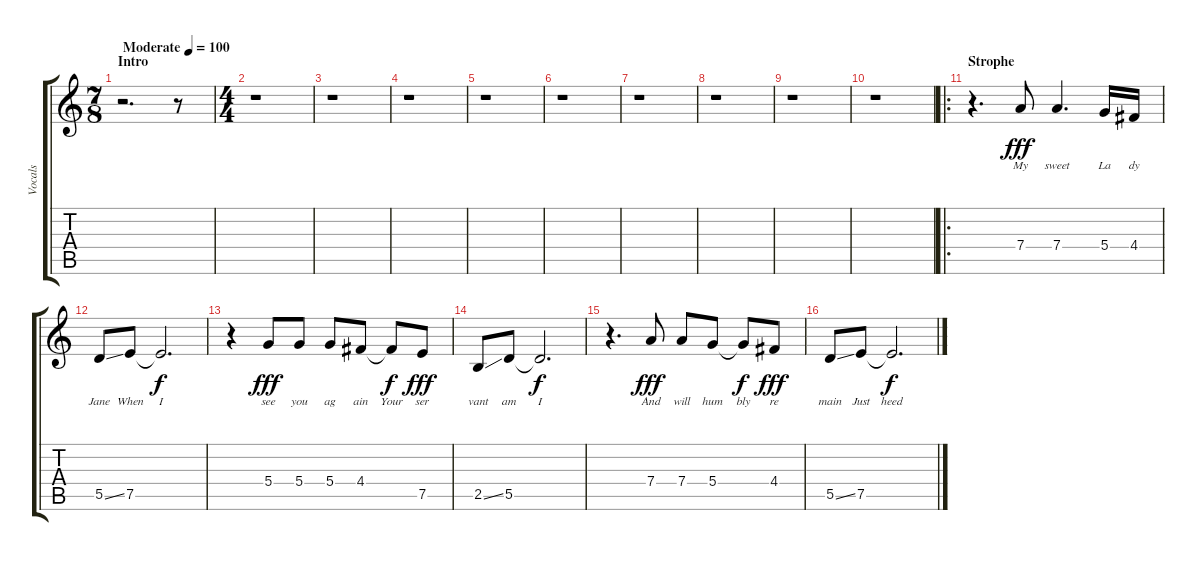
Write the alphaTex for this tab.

\track ("Vocals" "Vocals") {instrument acousticguitarsteel}
\staff {score tabs}
\tuning (E4 B3 G3 D3 A2 E2) {hide}
\ts (7 8)
\section ("" "Intro")
\tempo (100 "Moderate")
\clef g2
\ks c
r.2{d dy fff instrument acousticguitarsteel} r.8 |
\ts (4 4)
r.1 |
r.1 |
r.1 |
r.1 |
r.1 |
r.1 |
r.1 |
r.1 |
r.1 |
\ro
\section ("" "Strophe")
r.4{d} 7.4.8{lyrics (0 "My") lyrics (1 "") lyrics (2 "") lyrics (3 "") lyrics (4 "")} 7.4.4{d lyrics (0 "sweet") lyrics (1 "") lyrics (2 "") lyrics (3 "") lyrics (4 "")} 5.4.16{lyrics (0 "La") lyrics (1 "") lyrics (2 "") lyrics (3 "") lyrics (4 "")} 4.4.16{lyrics (0 "dy") lyrics (1 "") lyrics (2 "") lyrics (3 "") lyrics (4 "")} |
5.5{ss}.8{lyrics (0 "Jane") lyrics (1 "") lyrics (2 "") lyrics (3 "") lyrics (4 "")} 7.5.8{lyrics (0 "When") lyrics (1 "") lyrics (2 "") lyrics (3 "") lyrics (4 "")} 7.5{t}.2{d lyrics (0 "I") lyrics (1 "") lyrics (2 "") lyrics (3 "") lyrics (4 "") dy f} |
r.4 5.4.8{lyrics (0 "see") lyrics (1 "") lyrics (2 "") lyrics (3 "") lyrics (4 "") dy fff} 5.4.8{lyrics (0 "you") lyrics (1 "") lyrics (2 "") lyrics (3 "") lyrics (4 "")} 5.4.8{lyrics (0 "ag") lyrics (1 "") lyrics (2 "") lyrics (3 "") lyrics (4 "")} 4.4.8{lyrics (0 "ain") lyrics (1 "") lyrics (2 "") lyrics (3 "") lyrics (4 "")} 4.4{t}.8{lyrics (0 "Your") lyrics (1 "") lyrics (2 "") lyrics (3 "") lyrics (4 "") dy f} 7.5.8{lyrics (0 "ser") lyrics (1 "") lyrics (2 "") lyrics (3 "") lyrics (4 "") dy fff} |
2.5{ss}.8{lyrics (0 "vant") lyrics (1 "") lyrics (2 "") lyrics (3 "") lyrics (4 "")} 5.5.8{lyrics (0 "am") lyrics (1 "") lyrics (2 "") lyrics (3 "") lyrics (4 "")} 5.5{t}.2{d lyrics (0 "I") lyrics (1 "") lyrics (2 "") lyrics (3 "") lyrics (4 "") dy f} |
r.4{d} 7.4.8{lyrics (0 "And") lyrics (1 "") lyrics (2 "") lyrics (3 "") lyrics (4 "") dy fff} 7.4.8{lyrics (0 "will") lyrics (1 "") lyrics (2 "") lyrics (3 "") lyrics (4 "")} 5.4.8{lyrics (0 "hum") lyrics (1 "") lyrics (2 "") lyrics (3 "") lyrics (4 "")} 5.4{t}.8{lyrics (0 "bly") lyrics (1 "") lyrics (2 "") lyrics (3 "") lyrics (4 "") dy f} 4.4.8{lyrics (0 "re") lyrics (1 "") lyrics (2 "") lyrics (3 "") lyrics (4 "") dy fff} |
5.5{ss}.8{lyrics (0 "main") lyrics (1 "") lyrics (2 "") lyrics (3 "") lyrics (4 "")} 7.5.8{lyrics (0 "Just") lyrics (1 "") lyrics (2 "") lyrics (3 "") lyrics (4 "")} 7.5{t}.2{d lyrics (0 "heed") lyrics (1 "") lyrics (2 "") lyrics (3 "") lyrics (4 "") dy f}
